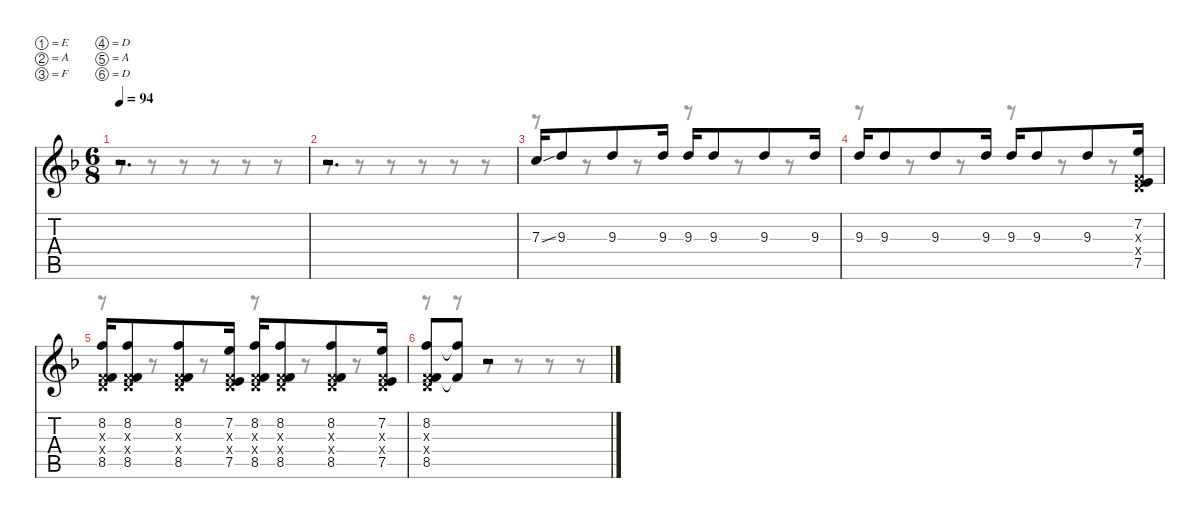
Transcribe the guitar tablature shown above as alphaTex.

\defaultSystemsLayout 4
\hideDynamics
\bracketExtendMode nobrackets
\singleTrackTrackNamePolicy hidden
\multiTrackTrackNamePolicy hidden
\otherSystemsTrackNameOrientation horizontal
\track ("Overdub" "dist.guit.") {instrument distortionguitar}
\staff {score tabs}
\tuning (E4 A3 F3 D3 A2 D2)
\voice
\ts (6 8)
\tempo 94
\clef g2
\ks dminor
r.2{d dy ff beam Up} |
r.2{d beam Up} |
7.3{ss acc forcenatural}.16{dy f beam Up} 9.3{acc forcenatural}.8{dy ff beam Up} 9.3{acc forcenatural}.8{dy f beam Up} 9.3{acc forcenatural}.16{beam Up} 9.3{acc forcenatural}.16{beam Up} 9.3{acc forcenatural}.8{beam Up} 9.3{acc forcenatural}.8{beam Up} 9.3{acc forcenatural}.16{beam Up} |
9.3{acc forcenatural}.16{beam Up} 9.3{acc forcenatural}.8{beam Up} 9.3{acc forcenatural}.8{beam Up} 9.3{acc forcenatural}.16{beam Up} 9.3{acc forcenatural}.16{beam Up} 9.3{acc forcenatural}.8{beam Up} 9.3{acc forcenatural}.8{beam Up} (7.2{acc forcenatural} 0.3{x acc forcenatural} 0.4{x acc forcenatural} 7.5{acc forcenatural}).16{dy mf beam Up} |
(8.2{acc forcenatural} 0.3{x acc forcenatural} 0.4{x acc forcenatural} 8.5{acc forcenatural}).16{beam Up} (8.2{acc forcenatural} 0.3{x acc forcenatural} 0.4{x acc forcenatural} 8.5{acc forcenatural}).8{beam Up} (8.2{acc forcenatural} 0.3{x acc forcenatural} 0.4{x acc forcenatural} 8.5{acc forcenatural}).8{beam Up} (7.2{acc forcenatural} 0.3{x acc forcenatural} 0.4{x acc forcenatural} 7.5{acc forcenatural}).16{beam Up} (8.2{acc forcenatural} 0.3{x acc forcenatural} 0.4{x acc forcenatural} 8.5{acc forcenatural}).16{beam Up} (8.2{acc forcenatural} 0.3{x acc forcenatural} 0.4{x acc forcenatural} 8.5{acc forcenatural}).8{beam Up} (8.2{acc forcenatural} 0.3{x acc forcenatural} 0.4{x acc forcenatural} 8.5{acc forcenatural}).8{beam Up} (7.2{acc forcenatural} 0.3{x acc forcenatural} 0.4{x acc forcenatural} 7.5{acc forcenatural}).16{beam Up} |
(8.2{acc forcenatural} 0.3{x acc forcenatural} 0.4{x acc forcenatural} 8.5{acc forcenatural}).8{beam Up} (8.2{t acc forcenatural} 8.5{t acc forcenatural}).8{dy f beam Up} r.2{beam Up}
\voice
\clef g2
\ottava regular
\simile none
\ks dminor
r.8{dy mf beam Down} r.8{beam Down} r.8{beam Down} r.8{beam Down} r.8{beam Down} r.8{beam Down} |
r.8{beam Down} r.8{beam Down} r.8{beam Down} r.8{beam Down} r.8{beam Down} r.8{beam Down} |
r.8{beam Down} r.8{beam Down} r.8{beam Down} r.8{beam Down} r.8{beam Down} r.8{beam Down} |
r.8{beam Down} r.8{beam Down} r.8{beam Down} r.8{beam Down} r.8{beam Down} r.8{beam Down} |
r.8{beam Down} r.8{beam Down} r.8{beam Down} r.8{beam Down} r.8{beam Down} r.8{beam Down} |
r.8{beam Down} r.8{beam Down} r.8{beam Down} r.8{beam Down} r.8{beam Down} r.8{beam Down}
